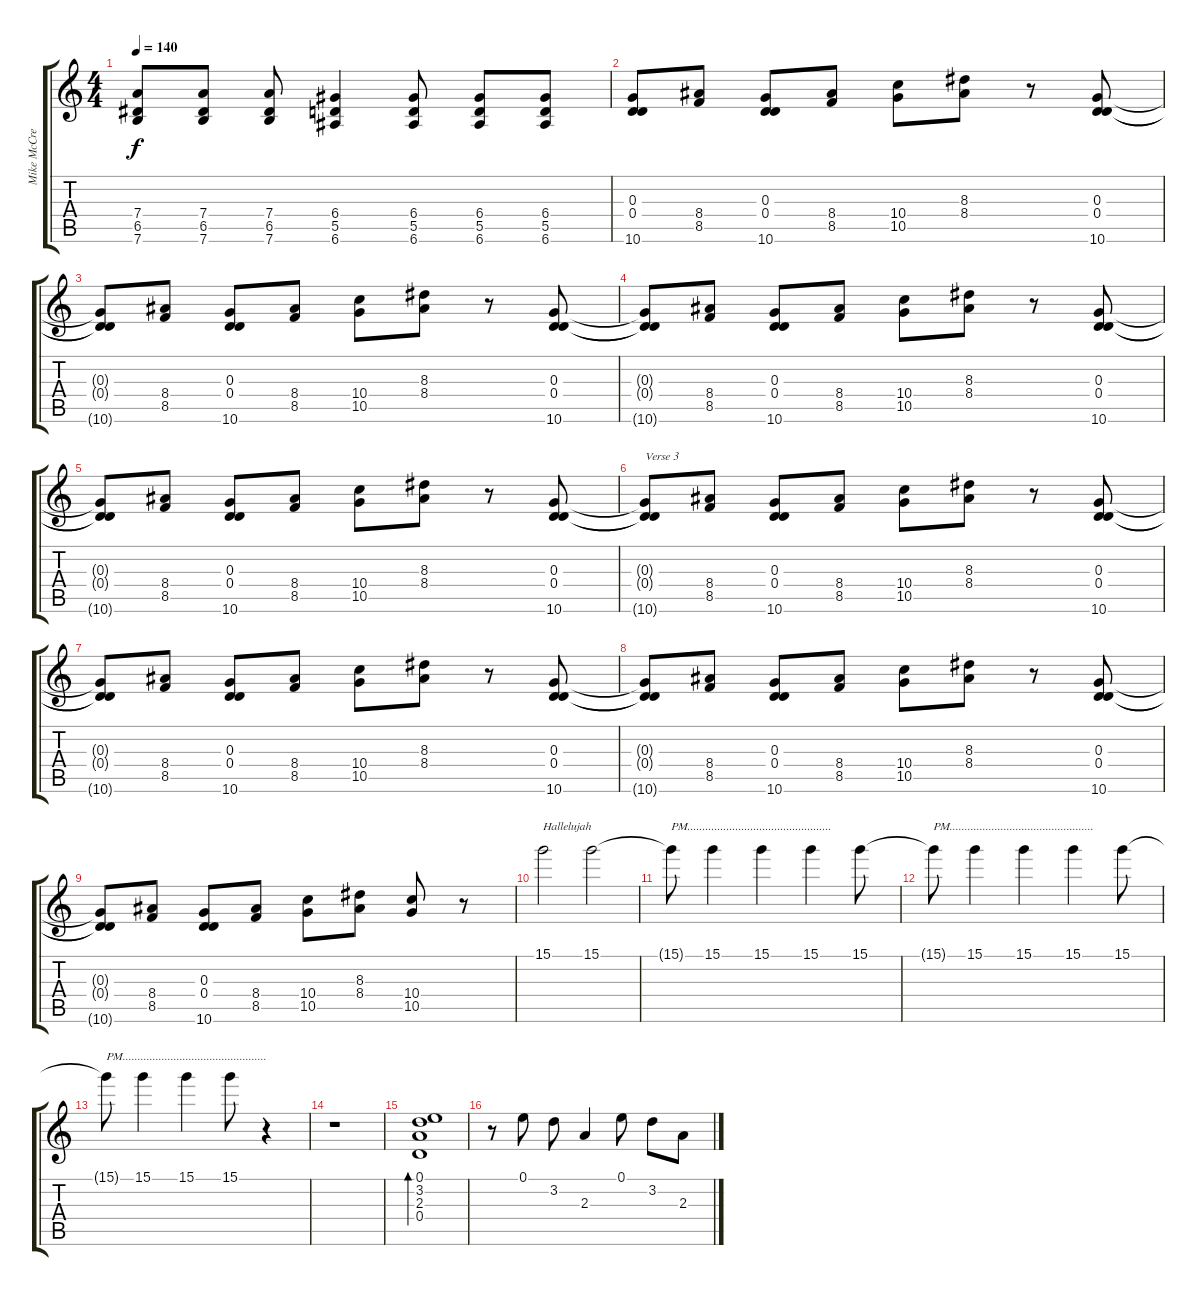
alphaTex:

\track ("Mike McCready" "Mike McCre") {instrument distortionguitar}
\staff {score tabs}
\tuning (E4 B3 G3 D3 A2 E2) {hide}
\ts (4 4)
\tempo 140
\clef g2
\ks c
(7.4{t} 6.5{t} 7.6{t}).8{dy f} (7.4 6.5 7.6).8 (7.4 6.5 7.6).8 (6.4 5.5 6.6).4 (6.4 5.5 6.6).8 (6.4 5.5 6.6).8 (6.4 5.5 6.6).8 |
(0.3 0.4 10.6).8 (8.4 8.5).8 (0.3 0.4 10.6).8 (8.4 8.5).8 (10.4 10.5).8 (8.3 8.4).8 r.8 (0.3 0.4 10.6).8 |
(0.3{t} 0.4{t} 10.6{t}).8 (8.4 8.5).8 (0.3 0.4 10.6).8 (8.4 8.5).8 (10.4 10.5).8 (8.3 8.4).8 r.8 (0.3 0.4 10.6).8 |
(0.3{t} 0.4{t} 10.6{t}).8 (8.4 8.5).8 (0.3 0.4 10.6).8 (8.4 8.5).8 (10.4 10.5).8 (8.3 8.4).8 r.8 (0.3 0.4 10.6).8 |
(0.3{t} 0.4{t} 10.6{t}).8 (8.4 8.5).8 (0.3 0.4 10.6).8 (8.4 8.5).8 (10.4 10.5).8 (8.3 8.4).8 r.8 (0.3 0.4 10.6).8 |
(0.3{t} 0.4{t} 10.6{t}).8{txt "Verse 3"} (8.4 8.5).8 (0.3 0.4 10.6).8 (8.4 8.5).8 (10.4 10.5).8 (8.3 8.4).8 r.8 (0.3 0.4 10.6).8 |
(0.3{t} 0.4{t} 10.6{t}).8 (8.4 8.5).8 (0.3 0.4 10.6).8 (8.4 8.5).8 (10.4 10.5).8 (8.3 8.4).8 r.8 (0.3 0.4 10.6).8 |
(0.3{t} 0.4{t} 10.6{t}).8 (8.4 8.5).8 (0.3 0.4 10.6).8 (8.4 8.5).8 (10.4 10.5).8 (8.3 8.4).8 r.8 (0.3 0.4 10.6).8 |
(0.3{t} 0.4{t} 10.6{t}).8 (8.4 8.5).8 (0.3 0.4 10.6).8 (8.4 8.5).8 (10.4 10.5).8 (8.3 8.4).8 (10.4 10.5).8 r.8 |
15.1.2{txt "Hallelujah"} 15.1.2 |
15.1{t}.8{txt "PM................................................"} 15.1.4 15.1.4 15.1.4 15.1.8 |
15.1{t}.8{txt "PM................................................"} 15.1.4 15.1.4 15.1.4 15.1.8 |
15.1{t}.8{txt "PM................................................"} 15.1.4 15.1.4 15.1.8 r.4 |
r.1 |
(0.1 3.2 2.3 0.4).1{bd 480} |
r.8 0.1.8 3.2.8 2.3.4 0.1.8 3.2.8 2.3.8
